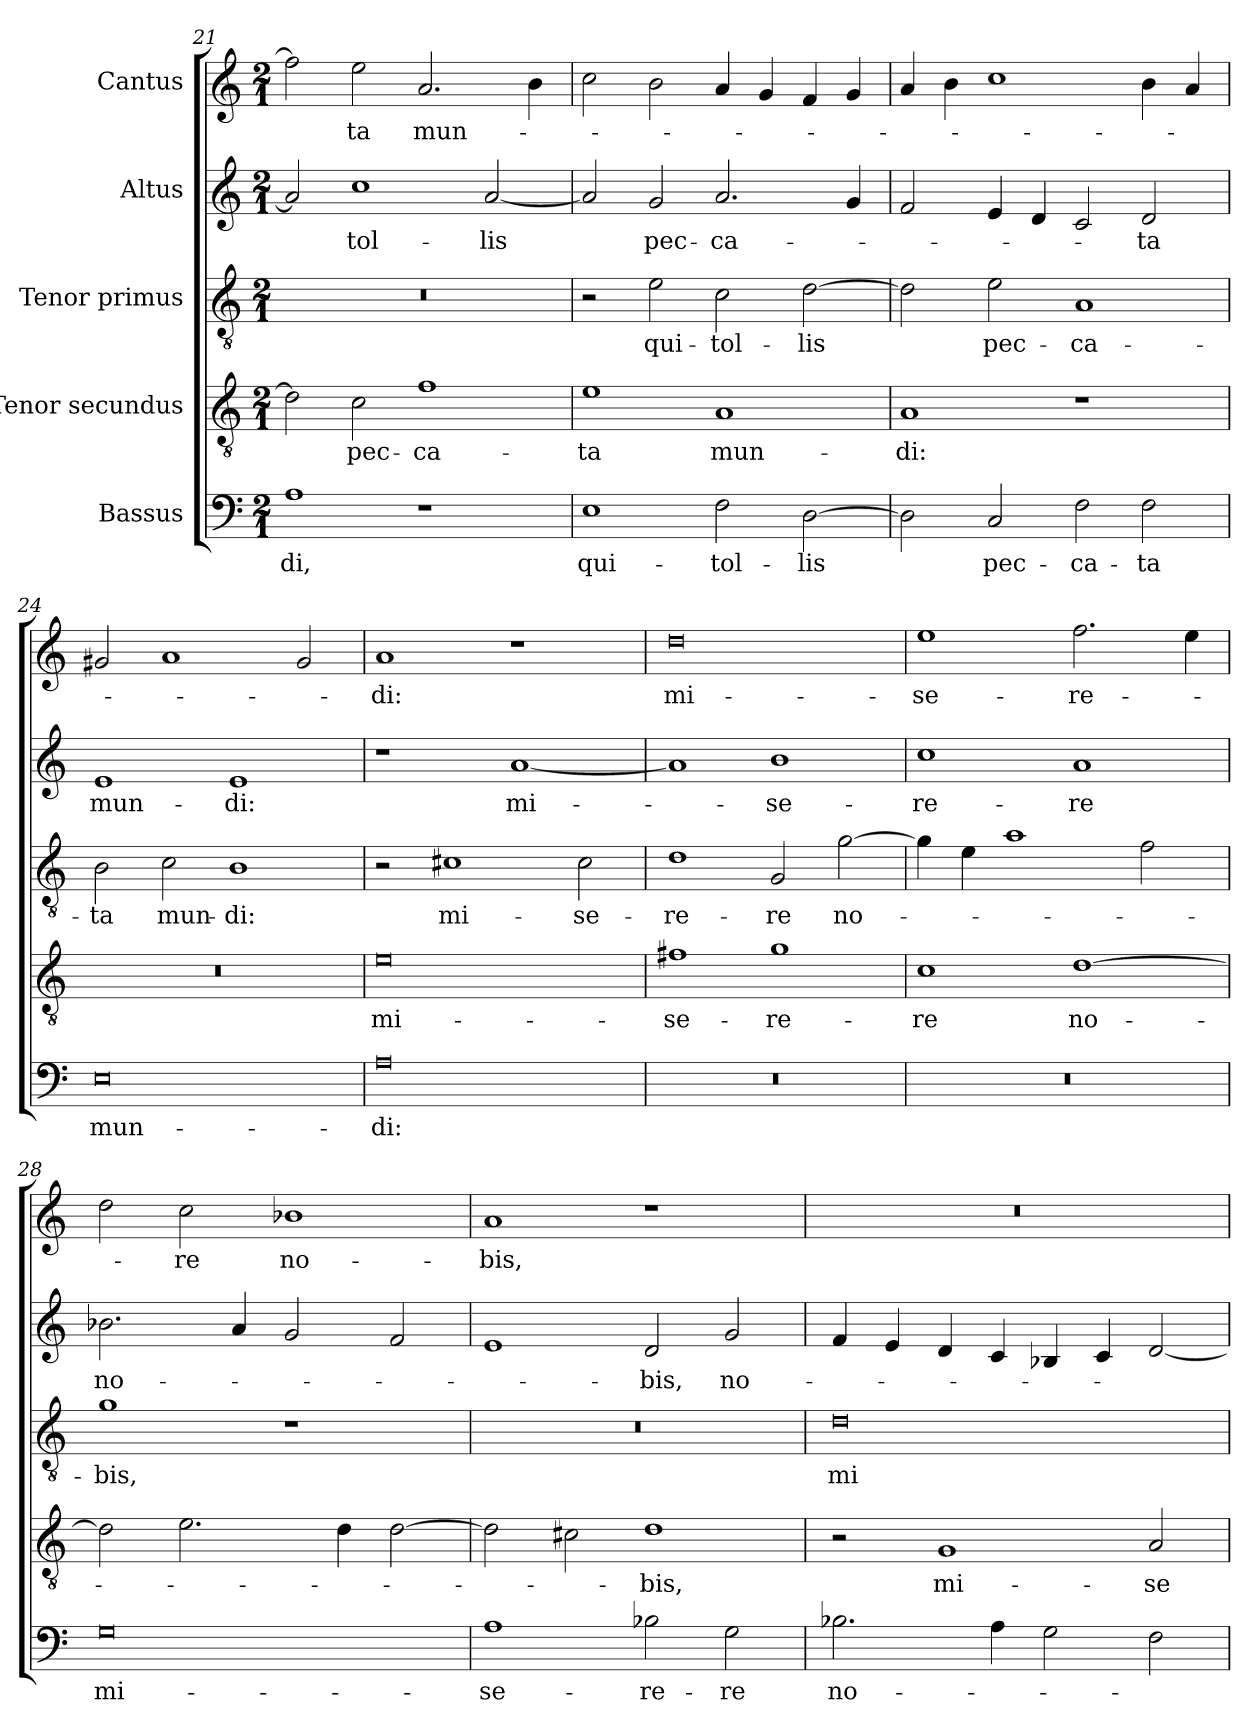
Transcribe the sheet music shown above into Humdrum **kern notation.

**kern	**text	**kern	**text	**kern	**text	**kern	**text	**kern	**text
*part5	*part5	*part4	*part4	*part3	*part3	*part2	*part2	*part1	*part1
*staff5	*staff5	*staff4	*staff4	*staff3	*staff3	*staff2	*staff2	*staff1	*staff1
*I"Bassus	*	*I"Tenor secundus	*	*I"Tenor primus	*	*I"Altus	*	*I"Cantus	*
*clefF4	*	*clefGv2	*	*clefGv2	*	*clefG2	*	*clefG2	*
*k[]	*	*k[]	*	*k[]	*	*k[]	*	*k[]	*
*M2/1	*	*M2/1	*	*M2/1	*	*M2/1	*	*M2/1	*
=21	=21	=21	=21	=21	=21	=21	=21	=21	=21
1A\	-di,	2d\]	.	0r	.	2a/]	.	2ff\]	.
.	.	2c\	pec-	.	.	1cc\	tol-	2ee\	-ta
1r	.	1f\	-ca-	.	.	.	.	2.a/	mun-
.	.	.	.	.	.	[2a/	-lis	.	.
.	.	.	.	.	.	.	.	4b\	.
=22	=22	=22	=22	=22	=22	=22	=22	=22	=22
1E\	qui-	1e\	-ta	2r	.	2a/]	.	2cc\	.
.	.	.	.	2e\	qui-	2g/	pec-	2b\	.
2F\	tol-	1A/	mun-	2c\	tol-	2.a/	-ca-	4a/	.
.	.	.	.	.	.	.	.	4g/	.
[2D\	-lis	.	.	[2d\	-lis	.	.	4f/	.
.	.	.	.	.	.	4g/	.	4g/	.
=23	=23	=23	=23	=23	=23	=23	=23	=23	=23
2D\]	.	1A/	-di:	2d\]	.	2f/	.	4a/	.
.	.	.	.	.	.	.	.	4b\	.
2C/	pec-	.	.	2e\	pec-	4e/	.	1cc\	.
.	.	.	.	.	.	4d/	.	.	.
2F\	-ca-	1r	.	1A/	-ca-	2c/	.	.	.
2F\	-ta	.	.	.	.	2d/	-ta	4b\	.
.	.	.	.	.	.	.	.	4a/	.
=24	=24	=24	=24	=24	=24	=24	=24	=24	=24
0E\	mun-	0r	.	2B\	-ta	1e/	mun-	2g#X/	.
.	.	.	.	2c\	mun-	.	.	1a/	.
.	.	.	.	1B\	-di:	1e/	-di:	.	.
.	.	.	.	.	.	.	.	2g#/	.
=25	=25	=25	=25	=25	=25	=25	=25	=25	=25
0A\	-di:	0e\	mi-	2r	.	1r	.	1a/	-di:
.	.	.	.	1c#X\	mi-	.	.	.	.
.	.	.	.	.	.	[1a/	mi-	1r	.
.	.	.	.	2c#\	-se-	.	.	.	.
=26	=26	=26	=26	=26	=26	=26	=26	=26	=26
0r	.	1f#X\	-se-	1d\	-re-	1a/]	.	0dd\	mi-
.	.	1g\	-re-	2G/	-re	1b\	-se-	.	.
.	.	.	.	[2g\	no-	.	.	.	.
=27	=27	=27	=27	=27	=27	=27	=27	=27	=27
0r	.	1c\	-re	4g\]	.	1cc\	-re-	1ee\	-se-
.	.	.	.	4e\	.	.	.	.	.
.	.	.	.	1a\	.	.	.	.	.
.	.	[1d\	no-	.	.	1a/	-re	2.ff\	-re-
.	.	.	.	2f\	.	.	.	.	.
.	.	.	.	.	.	.	.	4ee\	.
=28	=28	=28	=28	=28	=28	=28	=28	=28	=28
0G\	mi-	2d\]	.	1g\	-bis,	2.b-X\	no-	2dd\	.
.	.	2.e\	.	.	.	.	.	2cc\	-re
.	.	.	.	.	.	4a/	.	.	.
.	.	.	.	1r	.	2g/	.	1b-X\	no-
.	.	4d\	.	.	.	.	.	.	.
.	.	[2d\	.	.	.	2f/	.	.	.
=29	=29	=29	=29	=29	=29	=29	=29	=29	=29
1A\	-se-	2d\]	.	0r	.	1e/	.	1a/	-bis,
.	.	2c#X\	.	.	.	.	.	.	.
2B-X\	-re-	1d\	-bis,	.	.	2d/	-bis,	1r	.
2G\	-re	.	.	.	.	2g/	no-	.	.
=30	=30	=30	=30	=30	=30	=30	=30	=30	=30
2.B-X\	no-	2r	.	0d\	mi-	4f/	.	0r	.
.	.	.	.	.	.	4e/	.	.	.
.	.	1G/	mi-	.	.	4d/	.	.	.
4A\	.	.	.	.	.	4c/	.	.	.
2G\	.	.	.	.	.	4B-X/	.	.	.
.	.	.	.	.	.	4c/	.	.	.
2F\	.	2A/	-se-	.	.	[2d/	.	.	.
=	=	=	=	=	=	=	=	=	=
*-	*-	*-	*-	*-	*-	*-	*-	*-	*-
